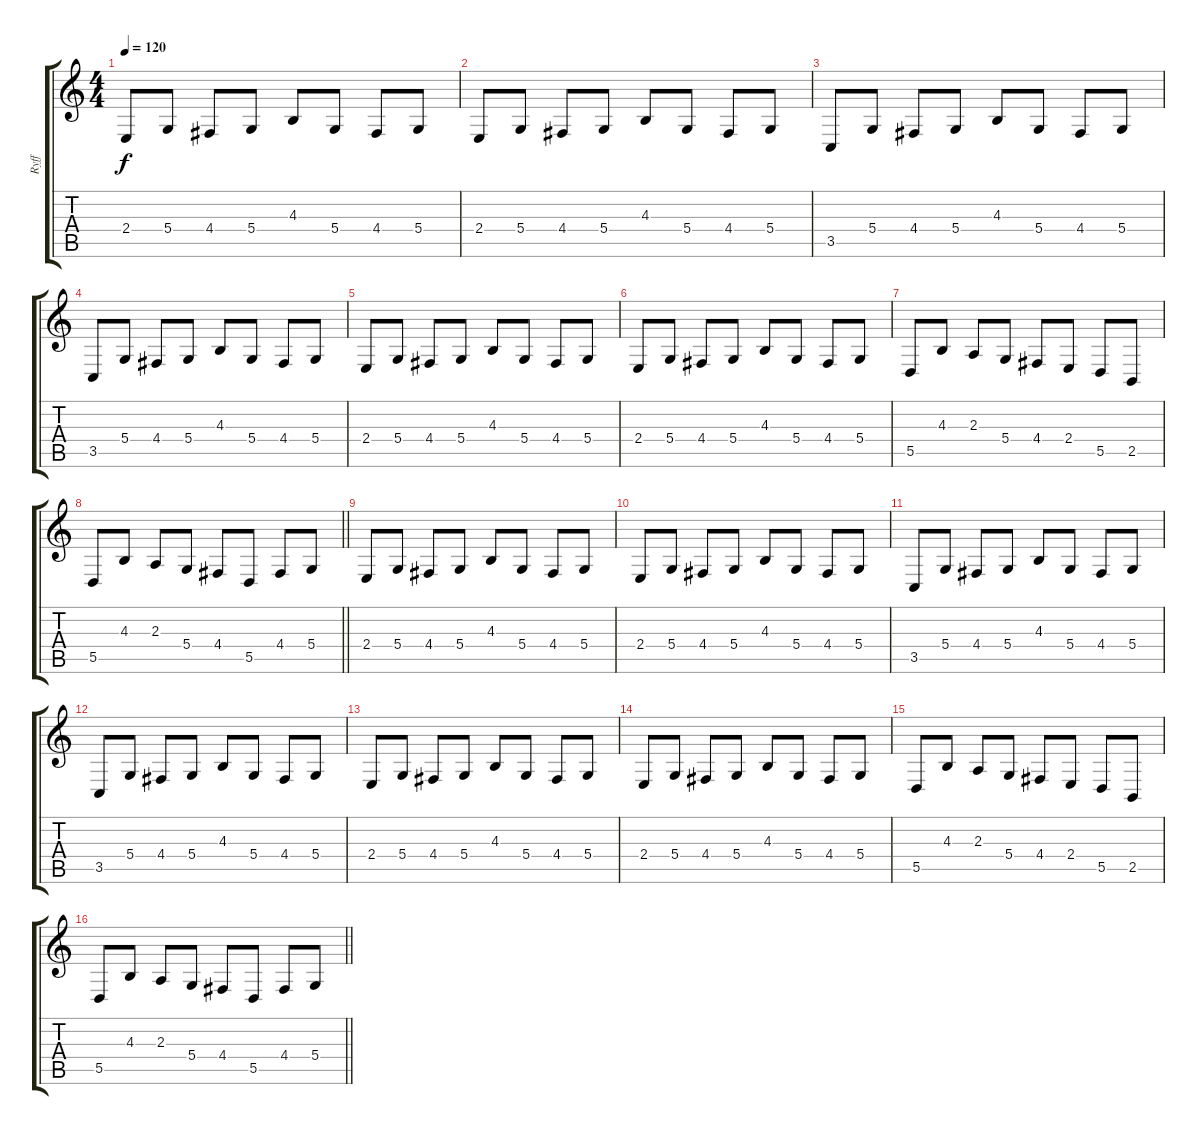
\track ("Ryff" "Ryff") {instrument tremolostrings}
\staff {score tabs}
\tuning (E4 B3 G3 D3 A2 E2) {hide}
\ts (4 4)
\tempo 120
\clef g2
\ks c
2.4.8{dy f} 5.4.8 4.4.8 5.4.8 4.3.8 5.4.8 4.4.8 5.4.8 |
2.4.8 5.4.8 4.4.8 5.4.8 4.3.8 5.4.8 4.4.8 5.4.8 |
3.5.8 5.4.8 4.4.8 5.4.8 4.3.8 5.4.8 4.4.8 5.4.8 |
3.5.8 5.4.8 4.4.8 5.4.8 4.3.8 5.4.8 4.4.8 5.4.8 |
2.4.8 5.4.8 4.4.8 5.4.8 4.3.8 5.4.8 4.4.8 5.4.8 |
2.4.8 5.4.8 4.4.8 5.4.8 4.3.8 5.4.8 4.4.8 5.4.8 |
5.5.8 4.3.8 2.3.8 5.4.8 4.4.8 2.4.8 5.5.8 2.5.8 |
\barLineRight lightlight
5.5.8 4.3.8 2.3.8 5.4.8 4.4.8 5.5.8 4.4.8 5.4.8 |
2.4.8 5.4.8 4.4.8 5.4.8 4.3.8 5.4.8 4.4.8 5.4.8 |
2.4.8 5.4.8 4.4.8 5.4.8 4.3.8 5.4.8 4.4.8 5.4.8 |
3.5.8 5.4.8 4.4.8 5.4.8 4.3.8 5.4.8 4.4.8 5.4.8 |
3.5.8 5.4.8 4.4.8 5.4.8 4.3.8 5.4.8 4.4.8 5.4.8 |
2.4.8 5.4.8 4.4.8 5.4.8 4.3.8 5.4.8 4.4.8 5.4.8 |
2.4.8 5.4.8 4.4.8 5.4.8 4.3.8 5.4.8 4.4.8 5.4.8 |
5.5.8 4.3.8 2.3.8 5.4.8 4.4.8 2.4.8 5.5.8 2.5.8 |
\barLineRight lightlight
5.5.8 4.3.8 2.3.8 5.4.8 4.4.8 5.5.8 4.4.8 5.4.8
